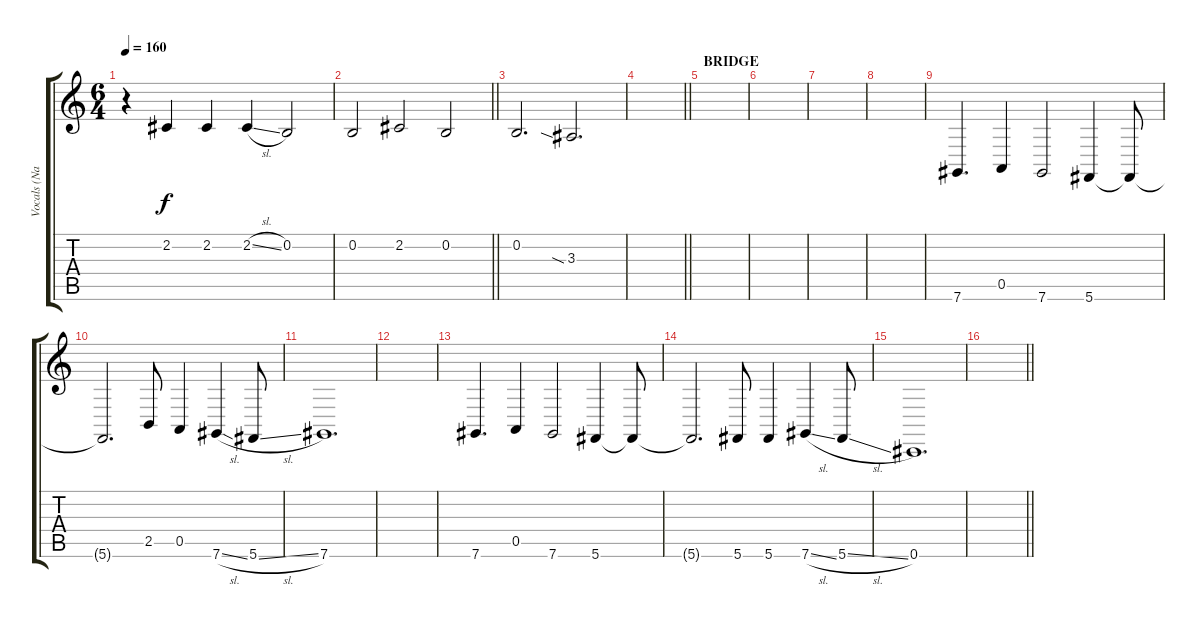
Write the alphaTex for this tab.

\track ("Vocals (Nathan Barcalow)" "Vocals (Na") {instrument altosax}
\staff {score tabs}
\tuning (E4 B3 G3 D3 A2 Db2) {hide}
\ts (6 4)
\tempo 160
\clef g2
\ks c
r.4{dy f} 2.2.4 2.2.4 2.2{sl}.4 0.2.2 |
\barLineRight lightlight
0.2.2 2.2.2 0.2.2 |
0.2.2{d} 3.3{sia}.2{d} |
\barLineRight lightlight
|
\section ("" "BRIDGE")
|
|
|
|
7.6.4{d} 0.5.4 7.6.2 5.6.4 5.6{t}.8 |
5.6{t}.2{d} 2.5.8 0.5.4 7.6{sl}.4 5.6{sl}.8 |
7.6.1{d} |
|
7.6.4{d} 0.5.4 7.6.2 5.6.4 5.6{t}.8 |
5.6{t}.2{d} 5.6.8 5.6.4 7.6{sl}.4 5.6{sl}.8 |
0.6.1{d} |
\barLineRight lightlight
